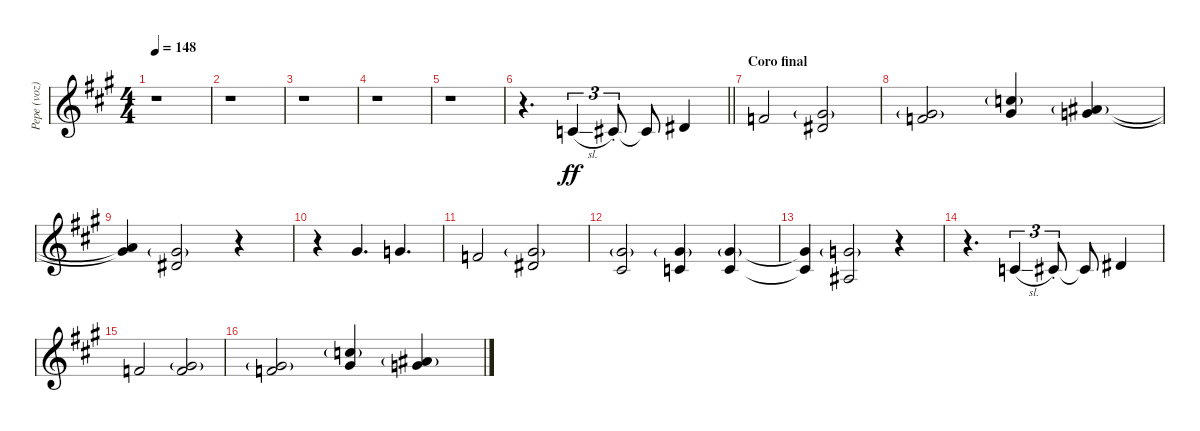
\track ("Pepe (voz)" "Pepe (voz)") {instrument tenorsax}
\staff {score}
\tuning (Eb4 Bb3 Gb3 Db3 Ab2 Eb2) {hide}
\ts (4 4)
\tempo 148
\clef g2
\ks a
r.1{dy ff} |
r.1 |
r.1 |
r.1 |
r.1 |
\barLineRight lightlight
r.4{d} 2.2{sl}.4{tu (3 2)} 3.2{st}.8{tu (3 2)} 3.2{t}.8 5.2.4 |
\section ("" "Coro final")
7.2.2 (5.1{g} 5.2).2 |
(5.1{g} 7.2).2 (9.1{g} 10.2).4 (7.1{g} 9.2).4 |
(7.1{t} 9.2{t}).4 (5.1{g} 5.2).2 r.4 |
r.4 5.1.4{d} 4.1.4{d} |
2.1.2 (5.1{g} 5.2).2 |
(5.1{g} 3.2).2 (5.1{g} 2.2).4 (5.1{g} 2.2).4 |
(5.1{t} 2.2{t}).4 (4.1{g} 0.2).2 r.4 |
r.4{d} 2.2{sl}.4{tu (3 2)} 3.2{st}.8{tu (3 2)} 3.2{t}.8 5.2.4 |
2.1.2 (5.1{g} 7.2).2 |
(5.1{g} 7.2).2 (9.1{g} 10.2).4 (7.1{g} 9.2).4
